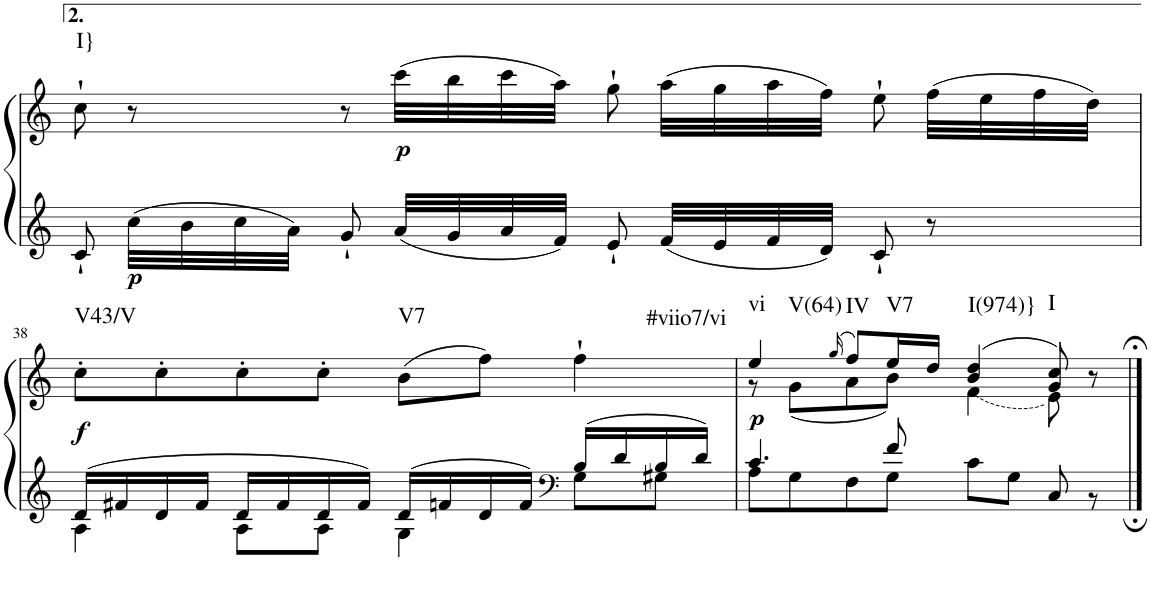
**kern	**kern	**dynam	**harte
*part1	*part1	*part1	*part1
*staff2	*staff1	*staff1/2	*
*I"Klavier linke Hand	*	*	*
!!LO:PB:g=z
*clefG2	*clefG2	*	*
*k[]	*k[]	*	*
*M4/4	*M4/4	*	*
*met(c)	*met(c)	*	*
=37X2	=37X2	=37X2	=37X2
!	!	!	!LO:H:kt=I}
8c`/	8cc`\	.	N
!	!	!LO:DY:b=2	!
32cc\LLL	8r	p	.
32b\	.	.	.
32cc\	.	.	.
32a\JJJ	.	.	.
8g`/	8r	.	.
!	!	!LO:DY:b	!
32a/LLL	(32ccc\LLL	p	.
32g/	32bb\	.	.
32a/	32ccc\	.	.
32f/JJJ	32aa\JJJ)	.	.
8e`/	8gg`\	.	.
32f/LLL	(32aa\LLL	.	.
32e/	32gg\	.	.
32f/	32aa\	.	.
32d/JJJ	32ff\JJJ)	.	.
8c`/	8ee`\	.	.
8r	(32ff\LLL	.	.
.	32ee\	.	.
.	32ff\	.	.
.	32dd\JJJ)	.	.
!!LO:LB:g=z
=38	=38	=38	=38
*^	*	*	*
!	!	!	!LO:DY:b	!LO:H:kt=V43/V
16d/LL	4A\	8cc'\L	f	N
16f#X/	.	.	.	.
16d/	.	8cc'\	.	.
16f#/JJ	.	.	.	.
16d/LL	8A\L	8cc'\	.	.
16f#/	.	.	.	.
16d/	8A\J	8cc'\J	.	.
16f#/JJ	.	.	.	.
!	!	!	!	!LO:H:kt=V7
16d/LL	4G\	(8b\L	.	N
16fn/	.	.	.	.
16d/	.	8ff\J)	.	.
16f/JJ	.	.	.	.
*clefF4	*	*	*	*
!	!	!	!	!LO:H:kt=#viio7/vi
16B/LL	8G\L	4ff`\	.	N
16d/	.	.	.	.
16B/	8G#X\J	.	.	.
16d/JJ	.	.	.	.
=39	=39	=39	=39	=39
*	*	*^	*	*
!	!	!	!	!LO:DY:b	!LO:H:n=1:kt=vi
!	!	!	!	!	!LO:H:n=2:kt=V(64)
4.c/	8A\L	4ee/	8r	p	N N
.	8G\	.	(8g\L	.	.
.	.	(16qgg/	.	.	.
!	!	!	!	!	!LO:H:kt=IV
.	8F\	8ff/L)	8a\	.	N
!	!	!	!	!	!LO:H:kt=V7
8f/	8G\J	16ee/L	8b\J)	.	N
.	.	16dd/JJ	.	.	.
!	!	!	!	!	!LO:H:kt=I(974)}
4ryy	8c\L	(4b/ 4dd/	(4f\	.	N
.	8G\J	.	.	.	.
!	!	!	!	!	!LO:H:kt=I
4ryy	8C/	8g/ 8cc/)	8e\)	.	N
.	8r	8r	8ryy	.	.
*v	*v	*	*	*	*
*	*v	*v	*	*
==	==	==	==
*-	*-	*-	*-
